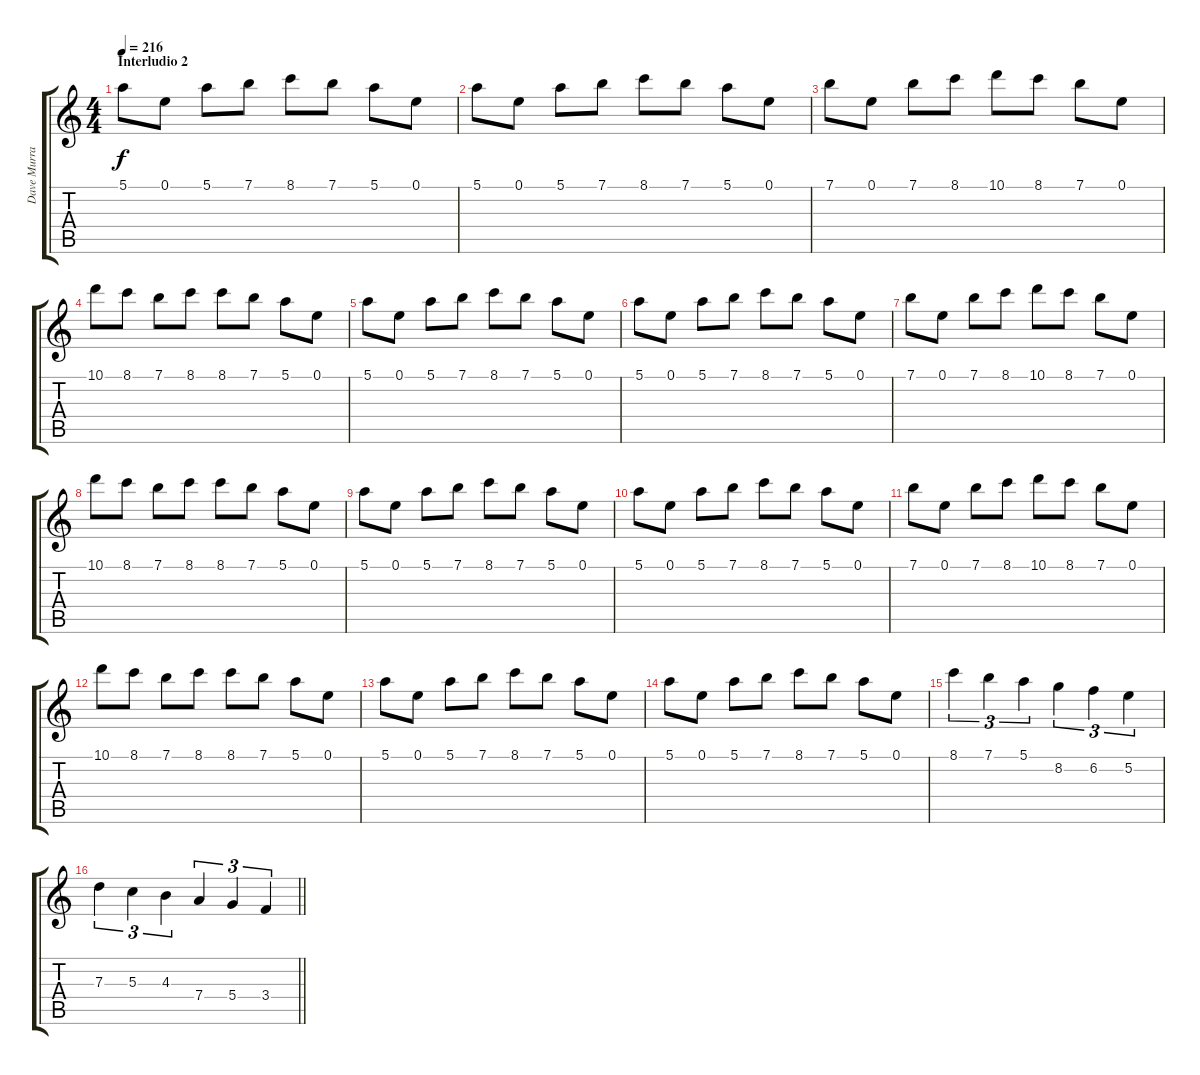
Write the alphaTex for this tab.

\track ("Dave Murray" "Dave Murra") {instrument distortionguitar}
\staff {score tabs}
\tuning (E4 B3 G3 D3 A2 E2) {hide}
\ts (4 4)
\section ("" "Interludio 2")
\tempo 216
\clef g2
\ks c
5.1.8{dy f} 0.1.8 5.1.8 7.1.8 8.1.8 7.1.8 5.1.8 0.1.8 |
5.1.8 0.1.8 5.1.8 7.1.8 8.1.8 7.1.8 5.1.8 0.1.8 |
7.1.8 0.1.8 7.1.8 8.1.8 10.1.8 8.1.8 7.1.8 0.1.8 |
10.1.8 8.1.8 7.1.8 8.1.8 8.1.8 7.1.8 5.1.8 0.1.8 |
5.1.8 0.1.8 5.1.8 7.1.8 8.1.8 7.1.8 5.1.8 0.1.8 |
5.1.8 0.1.8 5.1.8 7.1.8 8.1.8 7.1.8 5.1.8 0.1.8 |
7.1.8 0.1.8 7.1.8 8.1.8 10.1.8 8.1.8 7.1.8 0.1.8 |
10.1.8 8.1.8 7.1.8 8.1.8 8.1.8 7.1.8 5.1.8 0.1.8 |
5.1.8 0.1.8 5.1.8 7.1.8 8.1.8 7.1.8 5.1.8 0.1.8 |
5.1.8 0.1.8 5.1.8 7.1.8 8.1.8 7.1.8 5.1.8 0.1.8 |
7.1.8 0.1.8 7.1.8 8.1.8 10.1.8 8.1.8 7.1.8 0.1.8 |
10.1.8 8.1.8 7.1.8 8.1.8 8.1.8 7.1.8 5.1.8 0.1.8 |
5.1.8 0.1.8 5.1.8 7.1.8 8.1.8 7.1.8 5.1.8 0.1.8 |
5.1.8 0.1.8 5.1.8 7.1.8 8.1.8 7.1.8 5.1.8 0.1.8 |
8.1.4{tu (3 2)} 7.1.4{tu (3 2)} 5.1.4{tu (3 2)} 8.2.4{tu (3 2)} 6.2.4{tu (3 2)} 5.2.4{tu (3 2)} |
\barLineRight lightlight
7.3.4{tu (3 2)} 5.3.4{tu (3 2)} 4.3.4{tu (3 2)} 7.4.4{tu (3 2)} 5.4.4{tu (3 2)} 3.4.4{tu (3 2)}
